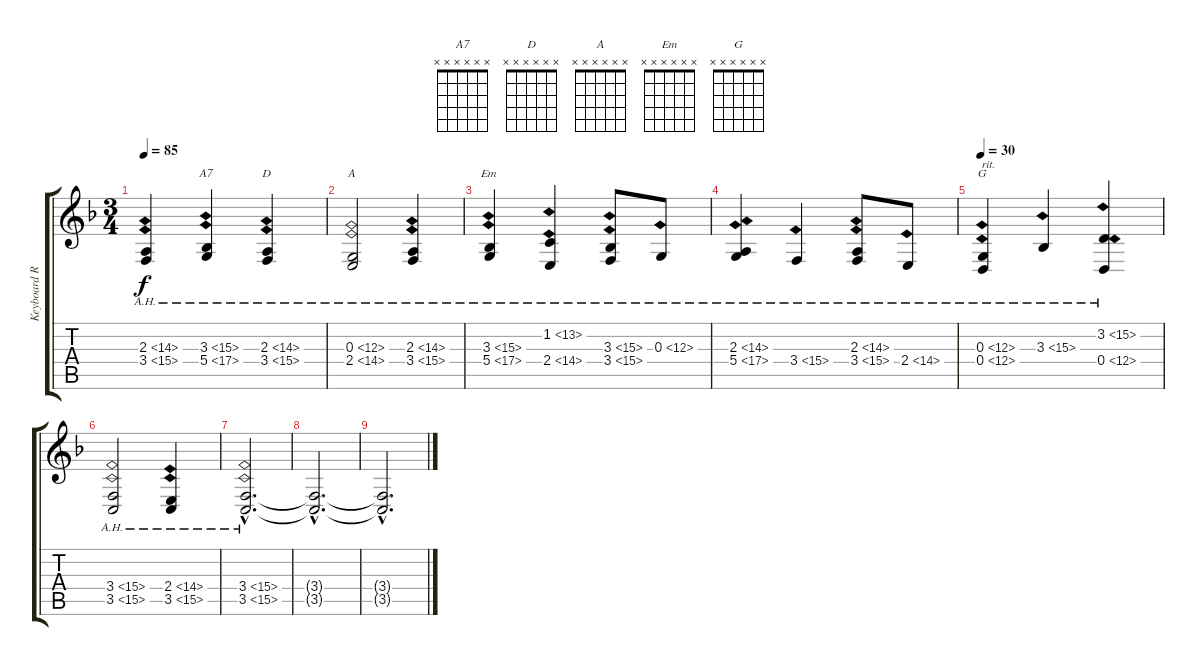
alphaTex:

\track ("Keyboard RH" "Keyboard R") {instrument acousticgrandpiano}
\staff {score tabs}
\tuning (E4 B3 G3 D3 A2 E2) {hide}
\chord ("A7" x x x x x x)
\chord ("D" x x x x x x)
\chord ("A" x x x x x x)
\chord ("Em" x x x x x x)
\chord ("G" x x x x x x)
\ts (3 4)
\tempo 85
\clef g2
\ks f
(2.3{ah 12} 3.4{ah 12}).4{dy f} (3.3{ah 12} 5.4{ah 12}).4{ch "A7"} (2.3{ah 12} 3.4{ah 12}).4{ch "D"} |
(0.3{ah 12} 2.4{ah 12}).2{ch "A"} (2.3{ah 12} 3.4{ah 12}).4 |
(3.3{ah 12} 5.4{ah 12}).4{ch "Em"} (1.2{ah 12} 2.4{ah 12}).4 (3.3{ah 12} 3.4{ah 12}).8 0.3{ah 12}.8 |
(2.3{ah 12} 5.4{ah 12}).4 3.4{ah 12}.4 (2.3{ah 12} 3.4{ah 12}).8 2.4{ah 12}.8 |
\tempo 30
(0.3{ah 12} 0.4{ah 12}).4{ch "G" txt "rit."} 3.3{ah 12}.4 (3.2{ah 12} 0.4{ah 12}).4 |
(3.4{ah 12} 3.5{ah 12}).2 (2.4{ah 12} 3.5{ah 12}).4 |
(3.4{ah 12 hac} 3.5{ah 12 hac}).2{d} |
(3.4{hac t} 3.5{hac t}).2{d volume 0} |
(3.4{hac t} 3.5{hac t}).2{d}
